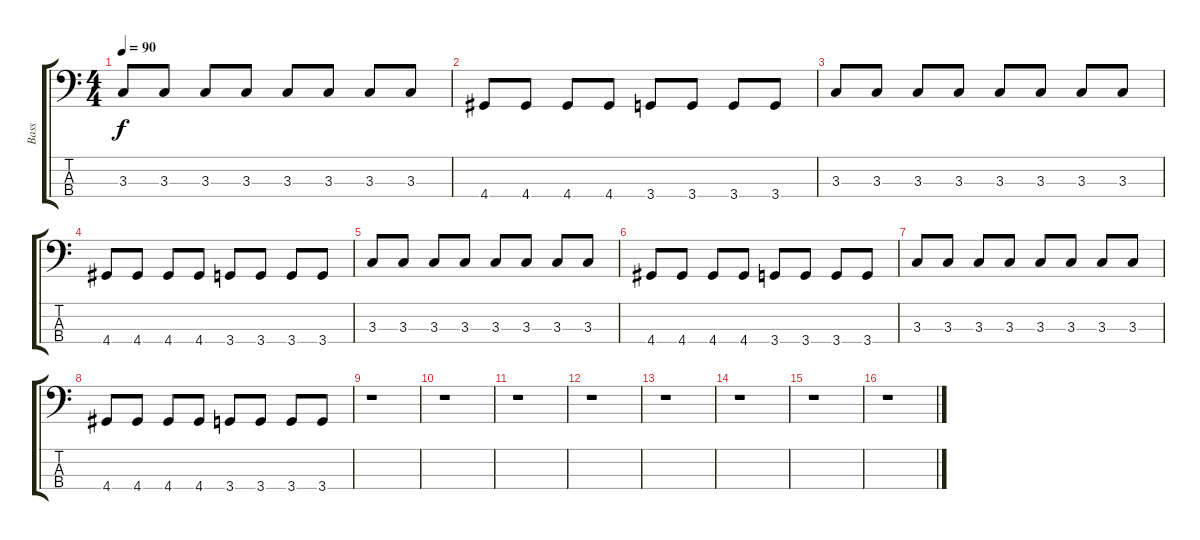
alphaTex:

\track ("Bass" "Bass") {instrument fretlessbass}
\staff {score tabs}
\tuning (G2 D2 A1 E1) {hide}
\ts (4 4)
\tempo 90
\clef f4
\ks c
3.3.8{dy f} 3.3.8 3.3.8 3.3.8 3.3.8 3.3.8 3.3.8 3.3.8 |
4.4.8 4.4.8 4.4.8 4.4.8 3.4.8 3.4.8 3.4.8 3.4.8 |
3.3.8 3.3.8 3.3.8 3.3.8 3.3.8 3.3.8 3.3.8 3.3.8 |
4.4.8 4.4.8 4.4.8 4.4.8 3.4.8 3.4.8 3.4.8 3.4.8 |
3.3.8 3.3.8 3.3.8 3.3.8 3.3.8 3.3.8 3.3.8 3.3.8 |
4.4.8 4.4.8 4.4.8 4.4.8 3.4.8 3.4.8 3.4.8 3.4.8 |
3.3.8 3.3.8 3.3.8 3.3.8 3.3.8 3.3.8 3.3.8 3.3.8 |
4.4.8 4.4.8 4.4.8 4.4.8 3.4.8 3.4.8 3.4.8 3.4.8 |
r.1 |
r.1 |
r.1 |
r.1 |
r.1 |
r.1 |
r.1 |
r.1
